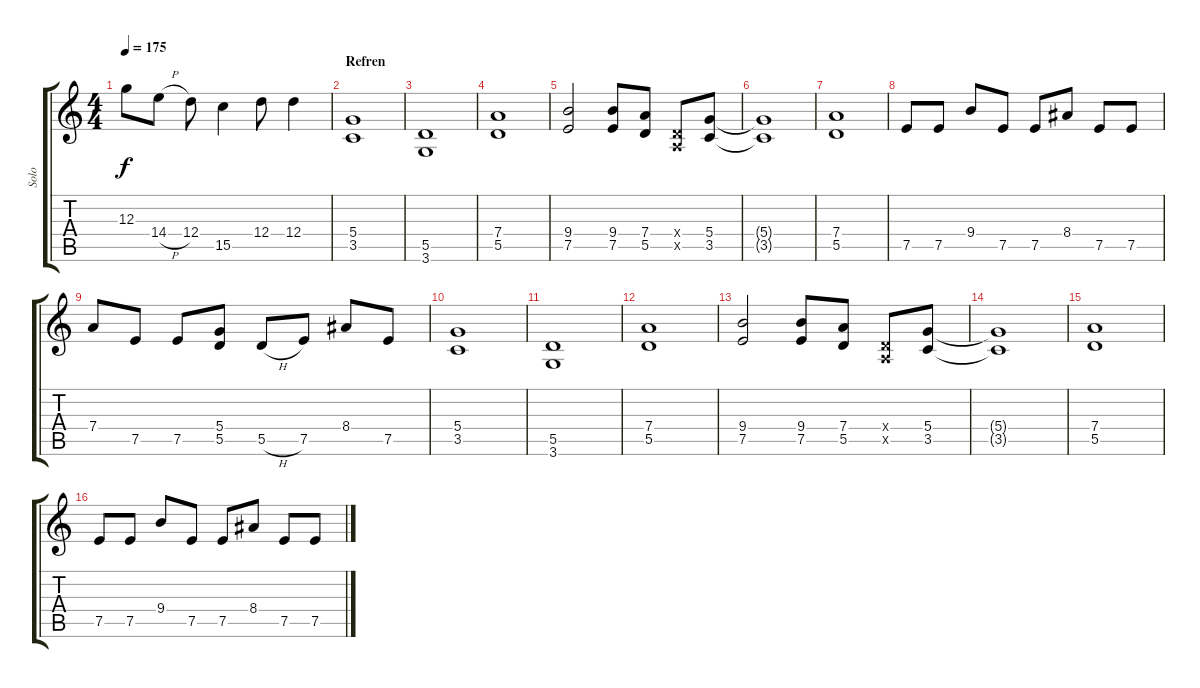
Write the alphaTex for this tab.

\track ("Solo" "Solo") {instrument distortionguitar}
\staff {score tabs}
\tuning (E4 B3 G3 D3 A2 E2) {hide}
\ts (4 4)
\tempo 175
\clef g2
\ks c
12.3{t}.8{dy f} 14.4{h}.8 12.4.8 15.5.4 12.4.8 12.4.4 |
\section ("" "Refren")
(5.4 3.5).1 |
(5.5 3.6).1 |
(7.4 5.5).1 |
(9.4 7.5).2 (9.4 7.5).8 (7.4 5.5).8 (0.4{x} 0.5{x}).8 (5.4 3.5).8 |
(5.4{t} 3.5{t}).1 |
(7.4 5.5).1 |
7.5.8 7.5.8 9.4.8 7.5.8 7.5.8 8.4.8 7.5.8 7.5.8 |
7.4.8 7.5.8 7.5.8 (5.4 5.5).8 5.5{h}.8 7.5.8 8.4.8 7.5.8 |
(5.4 3.5).1 |
(5.5 3.6).1 |
(7.4 5.5).1 |
(9.4 7.5).2 (9.4 7.5).8 (7.4 5.5).8 (0.4{x} 0.5{x}).8 (5.4 3.5).8 |
(5.4{t} 3.5{t}).1 |
(7.4 5.5).1 |
7.5.8 7.5.8 9.4.8 7.5.8 7.5.8 8.4.8 7.5.8 7.5.8
